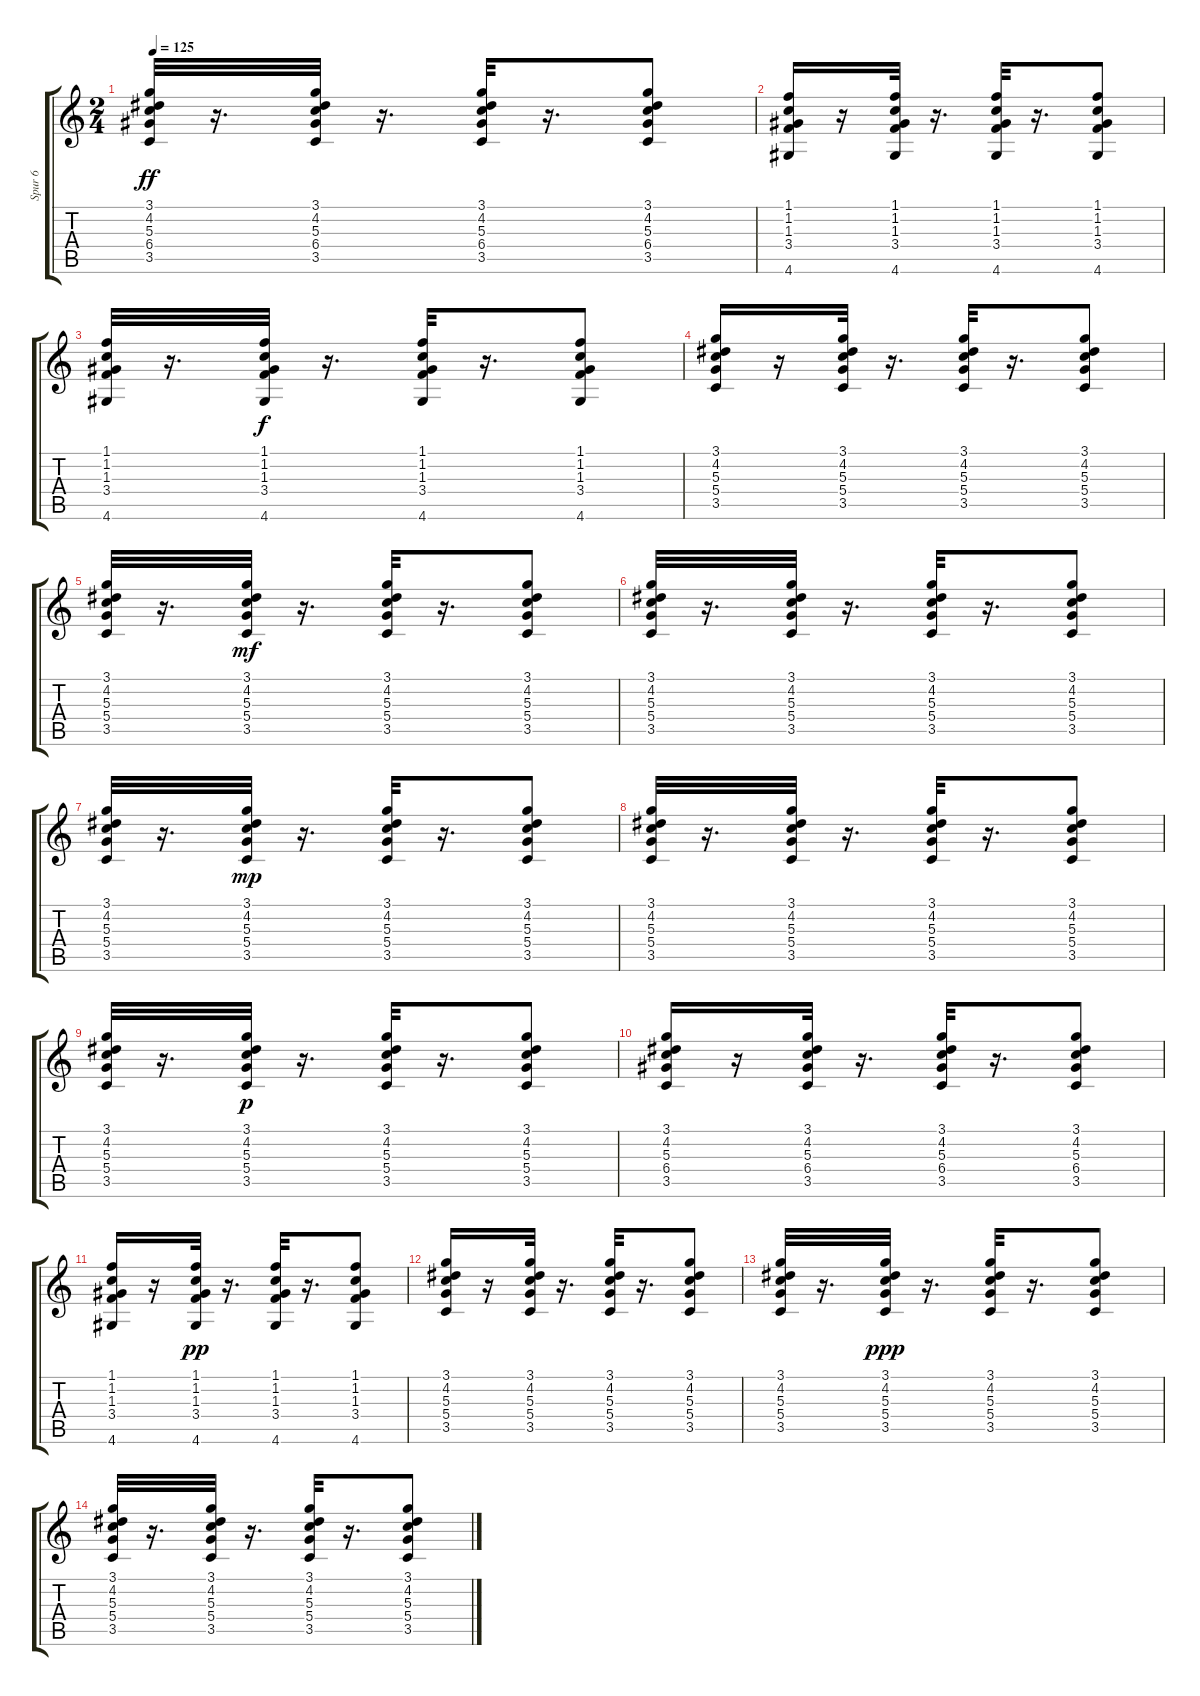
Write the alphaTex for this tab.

\track ("Spur 6" "Spur 6") {instrument acousticguitarsteel}
\staff {score tabs}
\tuning (E4 B3 G3 D3 A2 E2) {hide}
\ts (2 4)
\tempo 125
\clef g2
\ks c
(3.1 4.2 5.3 6.4 3.5).32{dy ff} r.16{d} (3.1 4.2 5.3 6.4 3.5).32 r.16{d} (3.1 4.2 5.3 6.4 3.5).32 r.16{d} (3.1 4.2 5.3 6.4 3.5).8 |
(1.1 1.2 1.3 3.4 4.6).16 r.16 (1.1 1.2 1.3 3.4 4.6).32 r.16{d} (1.1 1.2 1.3 3.4 4.6).32 r.16{d} (1.1 1.2 1.3 3.4 4.6).8 |
(1.1 1.2 1.3 3.4 4.6).32 r.16{d} (1.1 1.2 1.3 3.4 4.6).32{dy f} r.16{d} (1.1 1.2 1.3 3.4 4.6).32 r.16{d} (1.1 1.2 1.3 3.4 4.6).8 |
(3.1 4.2 5.3 5.4 3.5).16 r.16 (3.1 4.2 5.3 5.4 3.5).32 r.16{d} (3.1 4.2 5.3 5.4 3.5).32 r.16{d} (3.1 4.2 5.3 5.4 3.5).8 |
(3.1 4.2 5.3 5.4 3.5).32 r.16{d} (3.1 4.2 5.3 5.4 3.5).32{dy mf} r.16{d} (3.1 4.2 5.3 5.4 3.5).32 r.16{d} (3.1 4.2 5.3 5.4 3.5).8 |
(3.1 4.2 5.3 5.4 3.5).32 r.16{d} (3.1 4.2 5.3 5.4 3.5).32 r.16{d} (3.1 4.2 5.3 5.4 3.5).32 r.16{d} (3.1 4.2 5.3 5.4 3.5).8 |
(3.1 4.2 5.3 5.4 3.5).32 r.16{d} (3.1 4.2 5.3 5.4 3.5).32{dy mp} r.16{d} (3.1 4.2 5.3 5.4 3.5).32 r.16{d} (3.1 4.2 5.3 5.4 3.5).8 |
(3.1 4.2 5.3 5.4 3.5).32 r.16{d} (3.1 4.2 5.3 5.4 3.5).32 r.16{d} (3.1 4.2 5.3 5.4 3.5).32 r.16{d} (3.1 4.2 5.3 5.4 3.5).8 |
(3.1 4.2 5.3 5.4 3.5).32 r.16{d} (3.1 4.2 5.3 5.4 3.5).32{dy p} r.16{d} (3.1 4.2 5.3 5.4 3.5).32 r.16{d} (3.1 4.2 5.3 5.4 3.5).8 |
(3.1 4.2 5.3 6.4 3.5).16 r.16 (3.1 4.2 5.3 6.4 3.5).32 r.16{d} (3.1 4.2 5.3 6.4 3.5).32 r.16{d} (3.1 4.2 5.3 6.4 3.5).8 |
(1.1 1.2 1.3 3.4 4.6).16 r.16 (1.1 1.2 1.3 3.4 4.6).32{dy pp} r.16{d} (1.1 1.2 1.3 3.4 4.6).32 r.16{d} (1.1 1.2 1.3 3.4 4.6).8 |
(3.1 4.2 5.3 5.4 3.5).16 r.16 (3.1 4.2 5.3 5.4 3.5).32 r.16{d} (3.1 4.2 5.3 5.4 3.5).32 r.16{d} (3.1 4.2 5.3 5.4 3.5).8 |
(3.1 4.2 5.3 5.4 3.5).32 r.16{d} (3.1 4.2 5.3 5.4 3.5).32{dy ppp} r.16{d} (3.1 4.2 5.3 5.4 3.5).32 r.16{d} (3.1 4.2 5.3 5.4 3.5).8 |
(3.1 4.2 5.3 5.4 3.5).32 r.16{d} (3.1 4.2 5.3 5.4 3.5).32 r.16{d} (3.1 4.2 5.3 5.4 3.5).32 r.16{d} (3.1 4.2 5.3 5.4 3.5).8
